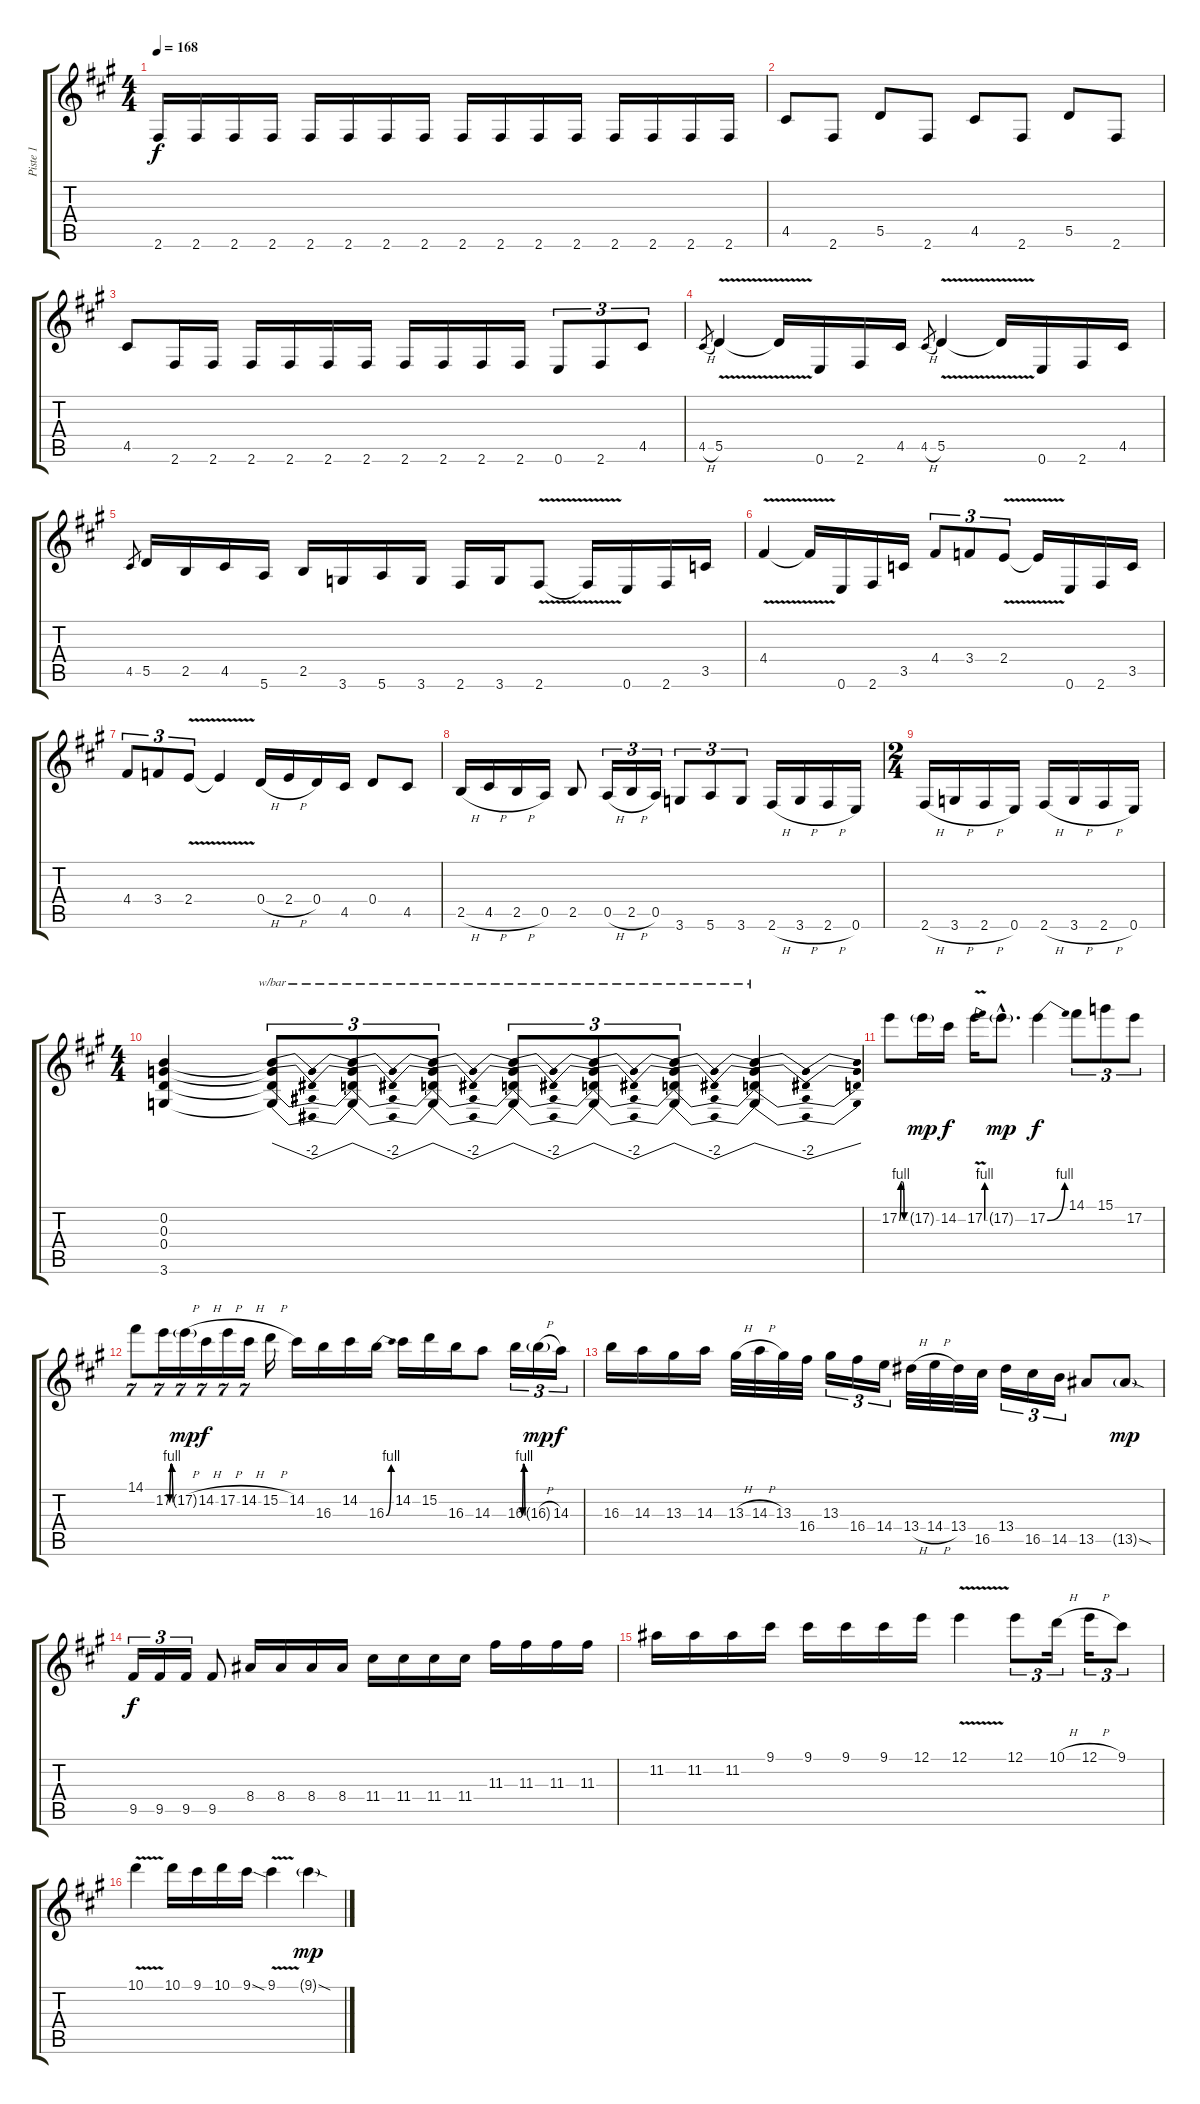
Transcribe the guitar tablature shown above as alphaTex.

\track ("Piste 1" "Piste 1") {instrument distortionguitar}
\staff {score tabs}
\tuning (E4 B3 G3 D3 A2 E2) {hide}
\ts (4 4)
\tempo 168
\clef g2
\ks a
2.6.16{dy f instrument distortionguitar} 2.6.16 2.6.16 2.6.16 2.6.16 2.6.16 2.6.16 2.6.16 2.6.16 2.6.16 2.6.16 2.6.16 2.6.16 2.6.16 2.6.16 2.6.16 |
4.5.8 2.6.8 5.5.8 2.6.8 4.5.8 2.6.8 5.5.8 2.6.8 |
4.5.8 2.6.16 2.6.16 2.6.16 2.6.16 2.6.16 2.6.16 2.6.16 2.6.16 2.6.16 2.6.16 0.6.8{tu (3 2)} 2.6.8{tu (3 2)} 4.5.8{tu (3 2)} |
4.5{h}.8{gr} 5.5{v}.4 5.5{t}.16 0.6.16 2.6.16 4.5.16 4.5{h}.8{gr} 5.5{v}.4 5.5{t}.16 0.6.16 2.6.16 4.5.16 |
4.5.8{gr} 5.5.16 2.5.16 4.5.16 5.6.16 2.5.16 3.6.16 5.6.16 3.6.16 2.6.16 3.6.16 2.6{v}.8 2.6{t}.16 0.6.16 2.6.16 3.5.16 |
4.4{v}.4 4.4{t}.16 0.6.16 2.6.16 3.5.16 4.4.8{tu (3 2)} 3.4.8{tu (3 2)} 2.4{v}.8{tu (3 2)} 2.4{t}.16 0.6.16 2.6.16 3.5.16 |
4.4.8{tu (3 2)} 3.4.8{tu (3 2)} 2.4{v}.8{tu (3 2)} 2.4{t}.4 0.4{h}.16 2.4{h}.16 0.4.16 4.5.16 0.4.8 4.5.8 |
2.5{h}.16 4.5{h}.16 2.5{h}.16 0.5.16 2.5.8 0.5{h}.16{tu (3 2)} 2.5{h}.16{tu (3 2)} 0.5.16{tu (3 2)} 3.6.8{tu (3 2)} 5.6.8{tu (3 2)} 3.6.8{tu (3 2)} 2.6{h}.16 3.6{h}.16 2.6{h}.16 0.6.16 |
\ts (2 4)
2.6{h}.16 3.6{h}.16 2.6{h}.16 0.6.16 2.6{h}.16 3.6{h}.16 2.6{h}.16 0.6.16 |
\ts (4 4)
(0.2 0.3 0.4 3.6).4 (0.2{t} 0.3{t} 0.4{t} 3.6{t}).8{tu (3 2) tbe (dip default 0 0 30 -8 60 0)} (0.2{t} 0.3{t} 0.4{t} 3.6{t}).8{tu (3 2) tbe (dip default 0 0 30 -8 60 0)} (0.2{t} 0.3{t} 0.4{t} 3.6{t}).8{tu (3 2) tbe (dip default 0 0 30 -8 60 0)} (0.2{t} 0.3{t} 0.4{t} 3.6{t}).8{tu (3 2) tbe (dip default 0 0 30 -8 60 0)} (0.2{t} 0.3{t} 0.4{t} 3.6{t}).8{tu (3 2) tbe (dip default 0 0 30 -8 60 0)} (0.2{t} 0.3{t} 0.4{t} 3.6{t}).8{tu (3 2) tbe (dip default 0 0 30 -8 60 0)} (0.2{t} 0.3{t} 0.4{t} 3.6{t}).4{tbe (dip default 0 0 30 -8 60 0)} |
17.2{be (custom 0 0 15 4 30 4 45 0 60 0)}.8 17.2{g}.16{dy mp} 14.2.16{dy f} 17.2{be (bend 0 0 60 4) v}.16 17.2{g hac}.8{d dy mp} 17.2{be (bend 0 0 60 4)}.4{dy f} 14.1.8{tu (3 2)} 15.1.8{tu (3 2)} 17.2.8{tu (3 2)} |
14.1.8{tu (7 4)} 17.2{be (custom 0 0 15 4 30 4 45 0 60 0)}.16{tu (7 4)} 17.2{h g}.16{tu (7 4) dy mp} 14.2{h}.16{tu (7 4) dy f} 17.2{h}.16{tu (7 4)} 14.2{h}.16{tu (7 4)} 15.2{h}.16 14.2.16 16.3.16 14.2.16 16.3{be (bend 0 0 60 4)}.16 14.2.16 15.2.16 16.3.16 14.3.8 16.3{be (custom 0 0 15 4 30 4 45 0 60 0)}.16{tu (3 2)} 16.3{h g}.16{tu (3 2) dy mp} 14.3.16{tu (3 2) dy f} |
16.3.16 14.3.16 13.3.16 14.3.16 13.3{h}.32 14.3{h}.32 13.3.32 16.4.32 13.3.16{tu (3 2)} 16.4.16{tu (3 2)} 14.4.16{tu (3 2)} 13.4{h}.32 14.4{h}.32 13.4.32 16.5.32 13.4.16{tu (3 2)} 16.5.16{tu (3 2)} 14.5.16{tu (3 2)} 13.5.8 13.5{sod g}.8{dy mp} |
9.5.16{tu (3 2) dy f} 9.5.16{tu (3 2)} 9.5.16{tu (3 2)} 9.5.8 8.4.16 8.4.16 8.4.16 8.4.16 11.4.16 11.4.16 11.4.16 11.4.16 11.3.16 11.3.16 11.3.16 11.3.16 |
11.2.16 11.2.16 11.2.16 9.1.16 9.1.16 9.1.16 9.1.16 12.1.16 12.1{v}.4 12.1.8{tu (3 2)} 10.1{h}.16{tu (3 2)} 12.1{h}.16{tu (3 2)} 9.1.8{tu (3 2)} |
10.1{v}.4 10.1.16 9.1.16 10.1.16 9.1{sod}.16 9.1{v}.4 9.1{sod g}.4{dy mp}
